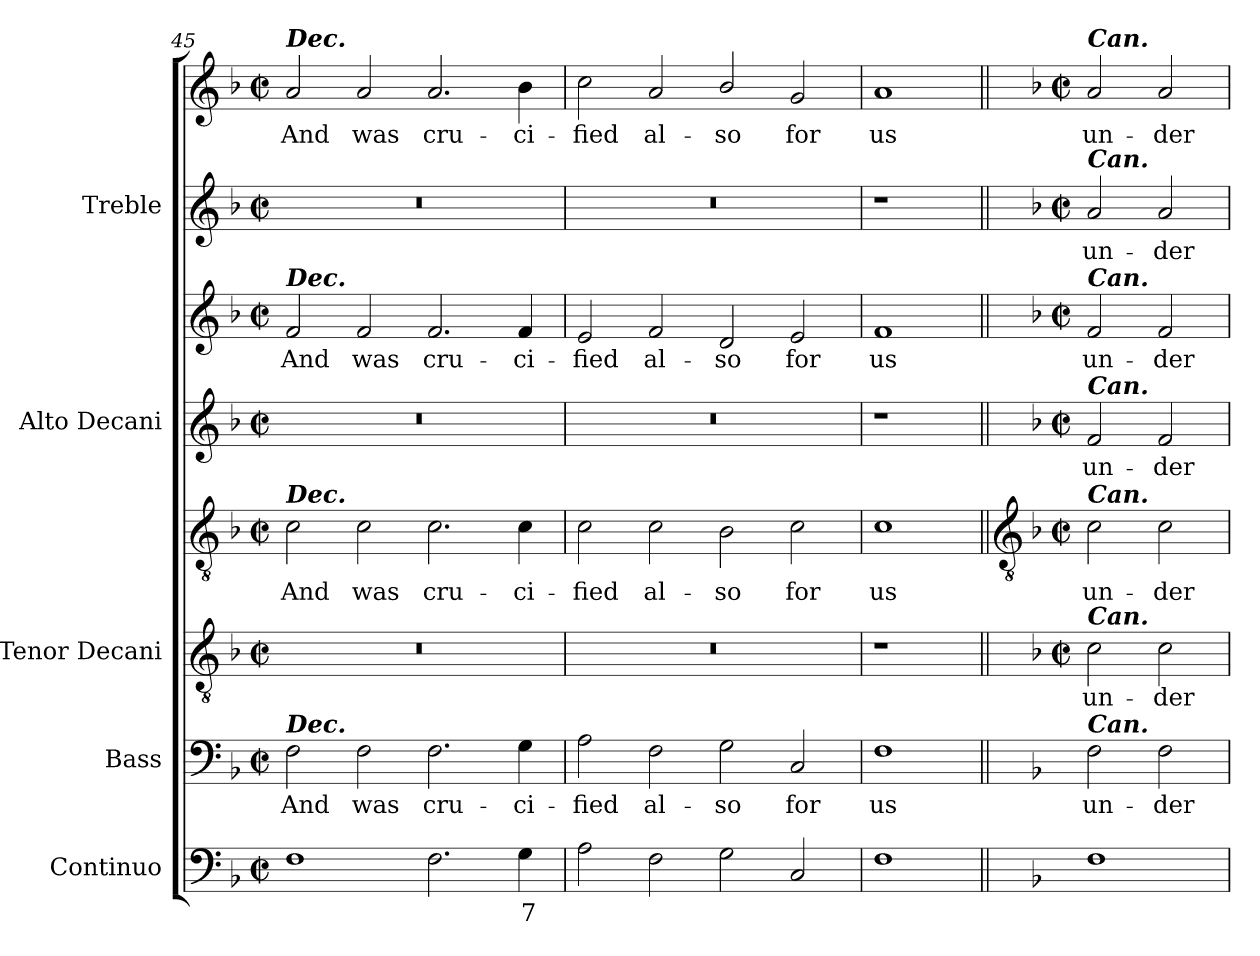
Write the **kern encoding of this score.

**kern	**text	**kern	**text	**kern	**text	**kern	**text	**kern	**text	**kern	**text	**kern	**text	**kern	**text
*part5	*part5	*part4	*part4	*part3	*part3	*part3	*part3	*part2	*part2	*part2	*part2	*part1	*part1	*part1	*part1
*staff8	*staff8	*staff7	*staff7	*staff6	*staff6	*staff5	*staff5	*staff4	*staff4	*staff3	*staff3	*staff2	*staff2	*staff1	*staff1
*I"Continuo	*	*I"Bass	*	*I"Tenor Decani	*	*	*	*I"Alto Decani	*	*	*	*I"Treble	*	*	*
*	*	*I'B	*	*I'T	*	*	*	*I'A	*	*	*	*	*	*	*
*clefF4	*	*clefF4	*	*clefGv2	*	*clefGv2	*	*clefG2	*	*clefG2	*	*clefG2	*	*clefG2	*
*k[b-]	*	*k[b-]	*	*k[b-]	*	*k[b-]	*	*k[b-]	*	*k[b-]	*	*k[b-]	*	*k[b-]	*
*F:	*	*F:	*	*F:	*	*F:	*	*F:	*	*F:	*	*F:	*	*F:	*
*M4/2	*	*M4/2	*	*M4/2	*	*M4/2	*	*M4/2	*	*M4/2	*	*M4/2	*	*M4/2	*
*met(c|)	*	*met(c|)	*	*met(c|)	*	*met(c|)	*	*met(c|)	*	*met(c|)	*	*met(c|)	*	*met(c|)	*
=45	=45	=45	=45	=45	=45	=45	=45	=45	=45	=45	=45	=45	=45	=45	=45
!	!	!	!	!	!	!	!	!	!	!	!	!	!	!LO:TX:a:Bi:t=Dec.	!
!	!	!	!	!	!	!	!	!	!	!LO:TX:a:Bi:t=Dec.	!	!	!	!	!
!	!	!	!	!	!	!LO:TX:a:Bi:t=Dec.	!	!	!	!	!	!	!	!	!
!	!	!LO:TX:a:Bi:t=Dec.	!	!	!	!	!	!	!	!	!	!	!	!	!
!	!	!	!LO:LY:b	!	!	!	!LO:LY:b	!	!	!	!LO:LY:b	!	!	!	!LO:LY:b
1F	.	2F	And	0r	.	2c	And	0r	.	2f	And	0r	.	2a	And
!	!	!	!LO:LY:b	!	!	!	!LO:LY:b	!	!	!	!LO:LY:b	!	!	!	!LO:LY:b
.	.	2F	was	.	.	2c	was	.	.	2f	was	.	.	2a	was
!	!	!	!LO:LY:b	!	!	!	!LO:LY:b	!	!	!	!LO:LY:b	!	!	!	!LO:LY:b
2.F	.	2.F	cru-	.	.	2.c	cru-	.	.	2.f	cru-	.	.	2.a	cru-
!	!LO:LY:b	!	!LO:LY:b	!	!	!	!LO:LY:b	!	!	!	!LO:LY:b	!	!	!	!LO:LY:b
4G	7	4G	-ci-	.	.	4c	-ci-	.	.	4f	-ci-	.	.	4b-	-ci-
=46	=46	=46	=46	=46	=46	=46	=46	=46	=46	=46	=46	=46	=46	=46	=46
!	!	!	!LO:LY:b	!	!	!	!LO:LY:b	!	!	!	!LO:LY:b	!	!	!	!LO:LY:b
2A	.	2A	-fied	0r	.	2c	-fied	0r	.	2e	-fied	0r	.	2cc	-fied
!	!	!	!LO:LY:b	!	!	!	!LO:LY:b	!	!	!	!LO:LY:b	!	!	!	!LO:LY:b
2F	.	2F	al-	.	.	2c	al-	.	.	2f	al-	.	.	2a	al-
!	!	!	!LO:LY:b	!	!	!	!LO:LY:b	!	!	!	!LO:LY:b	!	!	!	!LO:LY:b
2G	.	2G	-so	.	.	2B-	-so	.	.	2d	-so	.	.	2b-/	-so
!	!	!	!LO:LY:b	!	!	!	!LO:LY:b	!	!	!	!LO:LY:b	!	!	!	!LO:LY:b
2C	.	2C	for	.	.	2c	for	.	.	2e	for	.	.	2g	for
=47	=47	=47	=47	=47	=47	=47	=47	=47	=47	=47	=47	=47	=47	=47	=47
!	!	!	!LO:LY:b	!	!	!	!LO:LY:b	!	!	!	!LO:LY:b	!	!	!	!LO:LY:b
1F	.	1F	us	1r	.	1c	us	1r	.	1f	us	1r	.	1a	us
!!LO:LB:g=z
=48||	=48||	=48||	=48||	=48||	=48||	=48||	=48||	=48||	=48||	=48||	=48||	=48||	=48||	=48||	=48||
*	*	*	*	*	*	*clefGv2	*	*	*	*	*	*	*	*	*
*	*	*	*	*k[b-]	*	*k[b-]	*	*k[b-]	*	*k[b-]	*	*k[b-]	*	*k[b-]	*
*	*	*	*	*F:	*	*F:	*	*F:	*	*F:	*	*F:	*	*F:	*
*	*	*	*	*M4/2	*	*M4/2	*	*M4/2	*	*M4/2	*	*M4/2	*	*M4/2	*
*	*	*	*	*met(c|)	*	*met(c|)	*	*met(c|)	*	*met(c|)	*	*met(c|)	*	*met(c|)	*
!	!	!	!	!	!	!	!	!	!	!	!	!	!	!LO:TX:a:Bi:t=Can.	!
!	!	!	!	!	!	!	!	!	!	!	!	!LO:TX:a:Bi:t=Can.	!	!	!
!	!	!	!	!	!	!	!	!	!	!LO:TX:a:Bi:t=Can.	!	!	!	!	!
!	!	!	!	!	!	!	!	!LO:TX:a:Bi:t=Can.	!	!	!	!	!	!	!
!	!	!	!	!	!	!LO:TX:a:Bi:t=Can.	!	!	!	!	!	!	!	!	!
!	!	!	!	!LO:TX:a:Bi:t=Can.	!	!	!	!	!	!	!	!	!	!	!
!	!	!LO:TX:a:Bi:t=Can.	!	!	!	!	!	!	!	!	!	!	!	!	!
!	!	!	!LO:LY:b	!	!LO:LY:b	!	!LO:LY:b	!	!LO:LY:b	!	!LO:LY:b	!	!LO:LY:b	!	!LO:LY:b
1F	.	2F	un-	2c	un-	2c	un-	2f	un-	2f	un-	2a	un-	2a	un-
!	!	!	!LO:LY:b	!	!LO:LY:b	!	!LO:LY:b	!	!LO:LY:b	!	!LO:LY:b	!	!LO:LY:b	!	!LO:LY:b
.	.	2F	-der	2c	-der	2c	-der	2f	-der	2f	-der	2a	-der	2a	-der
=	=	=	=	=	=	=	=	=	=	=	=	=	=	=	=
*-	*-	*-	*-	*-	*-	*-	*-	*-	*-	*-	*-	*-	*-	*-	*-
